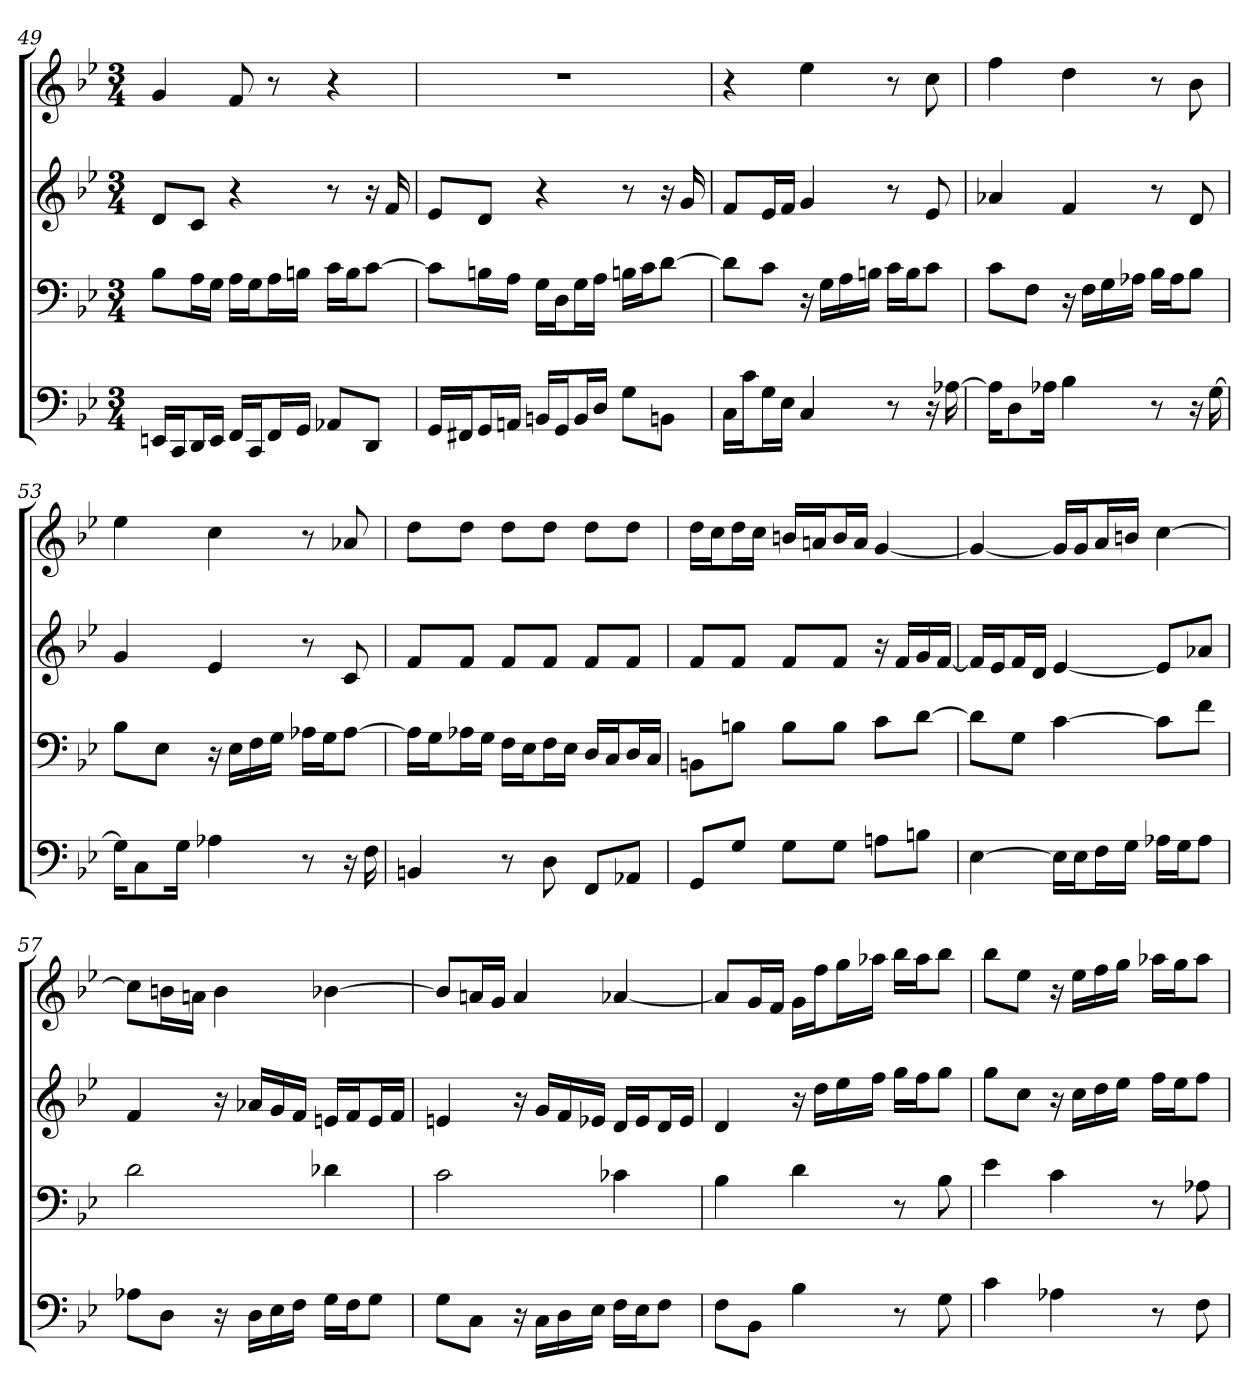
**kern	**kern	**kern	**kern
*part4	*part3	*part2	*part1
*staff4	*staff3	*staff2	*staff1
*clefF4	*clefF4	*clefG2	*clefG2
*k[b-e-]	*k[b-e-]	*k[b-e-]	*k[b-e-]
*M3/4	*M3/4	*M3/4	*M3/4
=49	=49	=49	=49
16EEn/LL	8B-\L	8d/L	4g
16CC/J	.	.	.
16DD/L	16A\L	8c/J	.
16EE/JJ	16G\JJ	.	.
16FF/LL	16A\LL	4r	8f
16CC/J	16G\J	.	.
16FF/L	16A\L	.	8r
16GG/JJ	16Bn\JJ	.	.
8AA-X/L	16c\LL	8r	4r
.	16B\J	.	.
8DD/J	[8c\J	16r	.
.	.	16f	.
=50	=50	=50	=50
16GG/LL	8c\L]	8e-/L	2.r
16FF#X/J	.	.	.
16GG/L	16Bn\L	8d/J	.
16AAn/JJ	16A\JJ	.	.
16BBn/LL	16G\LL	4r	.
16GG/J	16D\J	.	.
16BB/L	16G\L	.	.
16D/JJ	16A\JJ	.	.
8G\L	16Bn\LL	8r	.
.	16c\J	.	.
8BBn\J	[8d\J	16r	.
.	.	16g	.
=51	=51	=51	=51
16C\LL	8d\L]	8f/L	4r
16c\J	.	.	.
16G\L	8c\J	16e-/L	.
16E-\JJ	.	16f/JJ	.
4C	16r	4g	4ee-
.	16G\LL	.	.
.	16A\	.	.
.	16Bn\JJ	.	.
8r	16c\LL	8r	8r
.	16B\J	.	.
16r	8c\J	8e-	8cc
[16A-X	.	.	.
=52	=52	=52	=52
16A-\KL]	8c\L	4a-X	4ff
8D\	.	.	.
.	8F\J	.	.
16A-X\Jk	.	.	.
4B-	16r	4f	4dd
.	16F\LL	.	.
.	16G\	.	.
.	16A-X\JJ	.	.
8r	16B-\LL	8r	8r
.	16A-\J	.	.
16r	8B-\J	8d	8b-
[16G	.	.	.
=53	=53	=53	=53
16G\KL]	8B-\L	4g	4ee-
8C\	.	.	.
.	8E-\J	.	.
16G\Jk	.	.	.
4A-X	16r	4e-	4cc
.	16E-\LL	.	.
.	16F\	.	.
.	16G\JJ	.	.
8r	16A-X\LL	8r	8r
.	16G\J	.	.
16r	[8A-\J	8c	8a-X
16F	.	.	.
=54	=54	=54	=54
4BBn	16A-\LL]	8f/L	8dd\L
.	16G\J	.	.
.	16A-X\L	8f/J	8dd\J
.	16G\JJ	.	.
8r	16F\LL	8f/L	8dd\L
.	16E-\J	.	.
8D	16F\L	8f/J	8dd\J
.	16E-\JJ	.	.
8FF/L	16D/LL	8f/L	8dd\L
.	16C/J	.	.
8AA-X/J	16D/L	8f/J	8dd\J
.	16C/JJ	.	.
=55	=55	=55	=55
8GG/L	8BBn\L	8f/L	16dd\LL
.	.	.	16cc\J
8G/J	8Bn\J	8f/J	16dd\L
.	.	.	16cc\JJ
8G\L	8B\L	8f/L	16bn/LL
.	.	.	16an/J
8G\J	8B\J	8f/J	16b/L
.	.	.	16a/JJ
8An\L	8c\L	16r	[4g
.	.	16f/LL	.
8Bn\J	[8d\J	16g/	.
.	.	[16f/JJ	.
=56	=56	=56	=56
[4E-	8d\L]	16f/LL]	4g_
.	.	16e-/J	.
.	8G\J	16f/L	.
.	.	16d/JJ	.
16E-\LL]	[4c	[4e-	16g/LL]
16E-\J	.	.	16g/J
16F\L	.	.	16a/L
16G\JJ	.	.	16bn/JJ
16A-X\LL	8c\L]	8e-/L]	[4cc
16G\J	.	.	.
8A-\J	8f\J	8a-X/J	.
=57	=57	=57	=57
8A-X\L	2d	4f	8cc\L]
8D\J	.	.	16bn\L
.	.	.	16an\JJ
16r	.	16r	4b
16D\LL	.	16a-X/LL	.
16E-\	.	16g/	.
16F\JJ	.	16f/JJ	.
16G\LL	4d-X	16en/LL	[4b-X
16F\J	.	16f/J	.
8G\J	.	16e/L	.
.	.	16f/JJ	.
=58	=58	=58	=58
8G\L	2c	4en	8b-/L]
8C\J	.	.	16an/L
.	.	.	16g/JJ
16r	.	16r	4a
16C\LL	.	16g/LL	.
16D\	.	16f/	.
16E-\JJ	.	16e-X/JJ	.
16F\LL	4c-X	16d/LL	[4a-X
16E-\J	.	16e-/J	.
8F\J	.	16d/L	.
.	.	16e-/JJ	.
=59	=59	=59	=59
8F\L	4B-	4d	8a-/L]
8BB-\J	.	.	16g/L
.	.	.	16f/JJ
4B-	4d	16r	16g\LL
.	.	16dd\LL	16ff\J
.	.	16ee-\	16gg\L
.	.	16ff\JJ	16aa-X\JJ
8r	8r	16gg\LL	16bb-\LL
.	.	16ff\J	16aa-\J
8G	8B-	8gg\J	8bb-\J
=60	=60	=60	=60
4c	4e-	8gg\L	8bb-\L
.	.	8cc\J	8ee-\J
4A-X	4c	16r	16r
.	.	16cc\LL	16ee-\LL
.	.	16dd\	16ff\
.	.	16ee-\JJ	16gg\JJ
8r	8r	16ff\LL	16aa-X\LL
.	.	16ee-\J	16gg\J
8F	8A-X	8ff\J	8aa-\J
=	=	=	=
*-	*-	*-	*-
